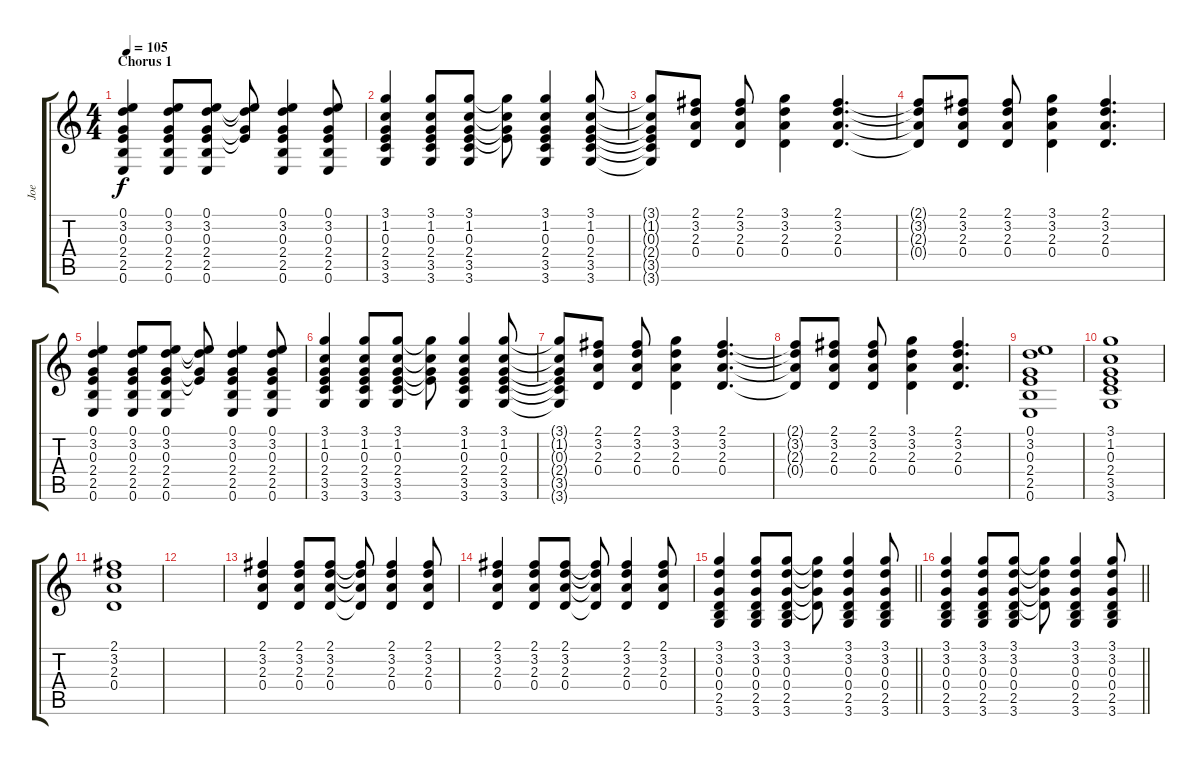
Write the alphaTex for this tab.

\track ("Joe" "Joe") {instrument acousticguitarsteel}
\staff {score tabs}
\tuning (E4 B3 G3 D3 A2 E2) {hide}
\ts (4 4)
\section ("" "Chorus 1")
\tempo 105
\clef g2
\ks c
(0.1 3.2 0.3 2.4 2.5 0.6).4{dy f} (0.1 3.2 0.3 2.4 2.5 0.6).8 (0.1 3.2 0.3 2.4 2.5 0.6).8 (0.1{t} 3.2{t} 0.3{t} 2.4{t}).8 (0.1 3.2 0.3 2.4 2.5 0.6).4 (0.1 3.2 0.3 2.4 2.5 0.6).8 |
(3.1 1.2 0.3 2.4 3.5 3.6).4 (3.1 1.2 0.3 2.4 3.5 3.6).8 (3.1 1.2 0.3 2.4 3.5 3.6).8 (3.1{t} 1.2{t} 0.3{t} 2.4{t}).8 (3.1 1.2 0.3 2.4 3.5 3.6).4 (3.1 1.2 0.3 2.4 3.5 3.6).8 |
(3.1{t} 1.2{t} 0.3{t} 2.4{t} 3.5{t} 3.6{t}).8 (2.1 3.2 2.3 0.4).8 (2.1 3.2 2.3 0.4).8 (3.1 3.2 2.3 0.4).4 (2.1 3.2 2.3 0.4).4{d} |
(2.1{t} 3.2{t} 2.3{t} 0.4{t}).8 (2.1 3.2 2.3 0.4).8 (2.1 3.2 2.3 0.4).8 (3.1 3.2 2.3 0.4).4 (2.1 3.2 2.3 0.4).4{d} |
(0.1 3.2 0.3 2.4 2.5 0.6).4 (0.1 3.2 0.3 2.4 2.5 0.6).8 (0.1 3.2 0.3 2.4 2.5 0.6).8 (0.1{t} 3.2{t} 0.3{t} 2.4{t}).8 (0.1 3.2 0.3 2.4 2.5 0.6).4 (0.1 3.2 0.3 2.4 2.5 0.6).8 |
(3.1 1.2 0.3 2.4 3.5 3.6).4 (3.1 1.2 0.3 2.4 3.5 3.6).8 (3.1 1.2 0.3 2.4 3.5 3.6).8 (3.1{t} 1.2{t} 0.3{t} 2.4{t}).8 (3.1 1.2 0.3 2.4 3.5 3.6).4 (3.1 1.2 0.3 2.4 3.5 3.6).8 |
(3.1{t} 1.2{t} 0.3{t} 2.4{t} 3.5{t} 3.6{t}).8 (2.1 3.2 2.3 0.4).8 (2.1 3.2 2.3 0.4).8 (3.1 3.2 2.3 0.4).4 (2.1 3.2 2.3 0.4).4{d} |
(2.1{t} 3.2{t} 2.3{t} 0.4{t}).8 (2.1 3.2 2.3 0.4).8 (2.1 3.2 2.3 0.4).8 (3.1 3.2 2.3 0.4).4 (2.1 3.2 2.3 0.4).4{d} |
(0.1 3.2 0.3 2.4 2.5 0.6).1 |
(3.1 1.2 0.3 2.4 3.5 3.6).1 |
(2.1 3.2 2.3 0.4).1 |
|
(2.1 3.2 2.3 0.4).4 (2.1 3.2 2.3 0.4).8 (2.1 3.2 2.3 0.4).8 (2.1{t} 3.2{t} 2.3{t} 0.4{t}).8 (2.1 3.2 2.3 0.4).4 (2.1 3.2 2.3 0.4).8 |
(2.1 3.2 2.3 0.4).4 (2.1 3.2 2.3 0.4).8 (2.1 3.2 2.3 0.4).8 (2.1{t} 3.2{t} 2.3{t} 0.4{t}).8 (2.1 3.2 2.3 0.4).4 (2.1 3.2 2.3 0.4).8 |
\barLineRight lightlight
(3.1 3.2 0.3 0.4 2.5 3.6).4 (3.1 3.2 0.3 0.4 2.5 3.6).8 (3.1 3.2 0.3 0.4 2.5 3.6).8 (3.1{t} 3.2{t} 0.3{t} 0.4{t}).8 (3.1 3.2 0.3 0.4 2.5 3.6).4 (3.1 3.2 0.3 0.4 2.5 3.6).8 |
\section ("" "")
\barLineRight lightlight
(3.1 3.2 0.3 0.4 2.5 3.6).4 (3.1 3.2 0.3 0.4 2.5 3.6).8 (3.1 3.2 0.3 0.4 2.5 3.6).8 (3.1{t} 3.2{t} 0.3{t} 0.4{t}).8 (3.1 3.2 0.3 0.4 2.5 3.6).4 (3.1 3.2 0.3 0.4 2.5 3.6).8
